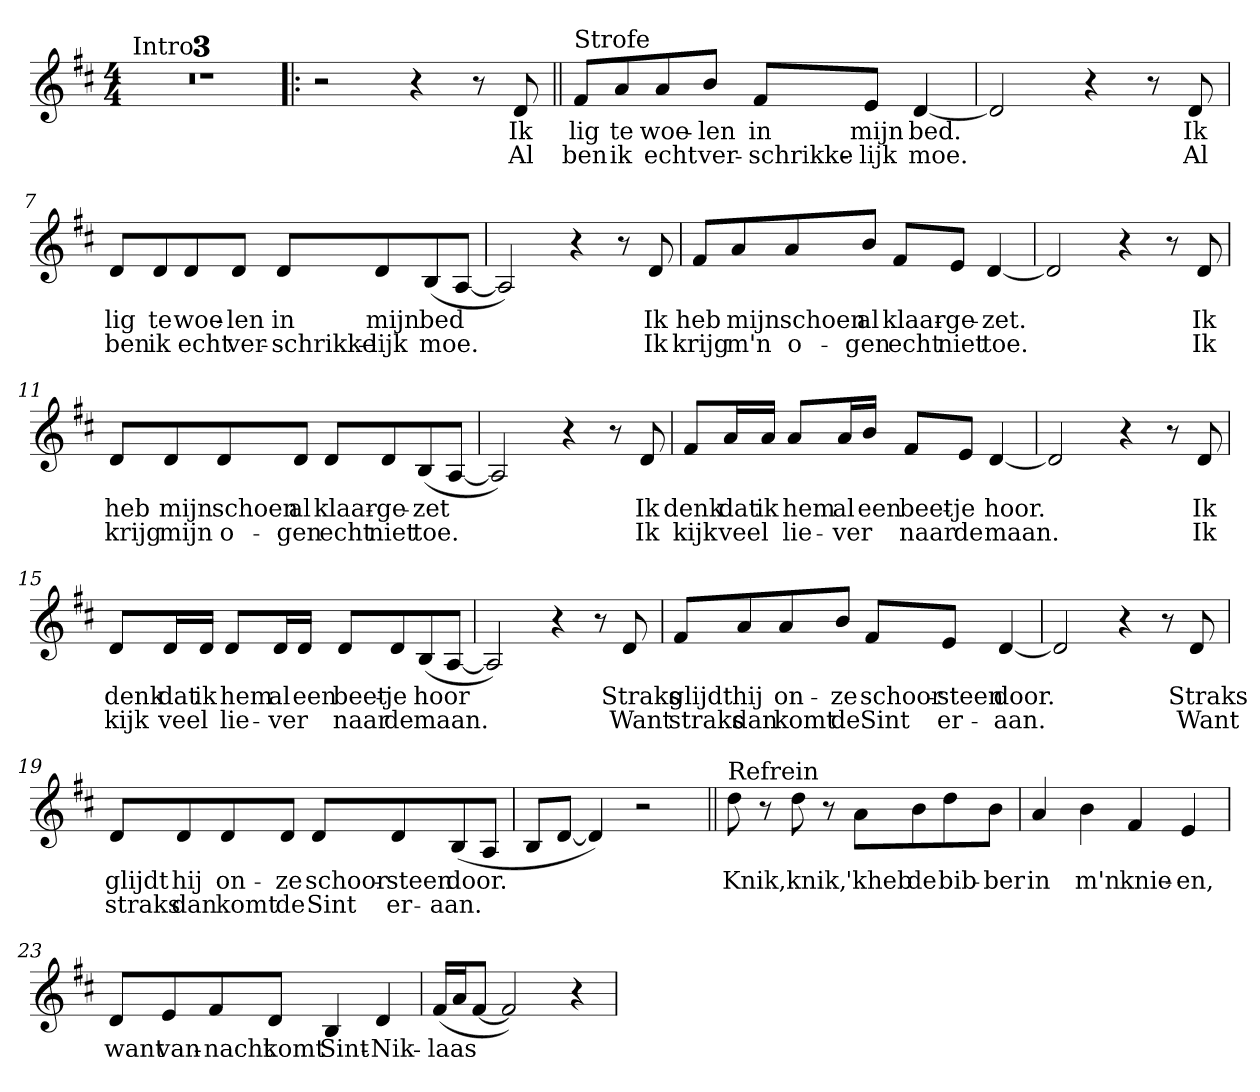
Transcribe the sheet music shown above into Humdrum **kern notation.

**kern	**text	**text
*part1	*part1	*part1
*staff1	*staff1	*staff1
*clefG2	*	*
*k[f#c#]	*	*
*D:	*	*
*M4/4	*	*
=1	=1	=1
!LO:TX:a:t=Intro	!	!
1r	.	.
=2	=2	=2
1r	.	.
=3	=3	=3
1r	.	.
=4!|:	=4!|:	=4!|:
2r	.	.
4r	.	.
8r	.	.
!	!LO:LY:b	!LO:LY:b
8d	Ik	Al
!!LO:LB:g=z
=5||	=5||	=5||
!LO:TX:a:t=Strofe	!	!
!	!LO:LY:b	!LO:LY:b
8f#L	lig	ben
!	!LO:LY:b	!LO:LY:b
8a	te	ik
!	!LO:LY:b	!LO:LY:b
8a	woe-	echt
!	!LO:LY:b	!LO:LY:b
8bJ	-len	ver-
!	!LO:LY:b	!LO:LY:b
8f#L	in	-schrikke-
!	!LO:LY:b	!LO:LY:b
8eJ	mijn	-lijk
!	!LO:LY:b	!LO:LY:b
[4d	bed.	moe.
=6	=6	=6
2d]	.	.
4r	.	.
8r	.	.
!	!LO:LY:b	!LO:LY:b
8d	Ik	Al
=7	=7	=7
!	!LO:LY:b	!LO:LY:b
8dL	lig	ben
!	!LO:LY:b	!LO:LY:b
8d	te	ik
!	!LO:LY:b	!LO:LY:b
8d	woe-	echt
!	!LO:LY:b	!LO:LY:b
8dJ	-len	ver-
!	!LO:LY:b	!LO:LY:b
8dL	in	-schrikke-
!	!LO:LY:b	!LO:LY:b
8d	mijn	-lijk
!	!LO:LY:b	!LO:LY:b
(8B	bed	moe.
[8AJ	.	.
=8	=8	=8
2A])	.	.
4r	.	.
8r	.	.
!	!LO:LY:b	!LO:LY:b
8d	Ik	Ik
!!LO:LB:g=z
=9	=9	=9
!	!LO:LY:b	!LO:LY:b
8f#L	heb	krijg
!	!LO:LY:b	!LO:LY:b
8a	mijn	m'n
!	!LO:LY:b	!LO:LY:b
8a	schoen	o-
!	!LO:LY:b	!LO:LY:b
8bJ	al	-gen
!	!LO:LY:b	!LO:LY:b
8f#L	klaar-	echt
!	!LO:LY:b	!LO:LY:b
8eJ	-ge-	niet
!	!LO:LY:b	!LO:LY:b
[4d	-zet.	toe.
=10	=10	=10
2d]	.	.
4r	.	.
8r	.	.
!	!LO:LY:b	!LO:LY:b
8d	Ik	Ik
=11	=11	=11
!	!LO:LY:b	!LO:LY:b
8dL	heb	krijg
!	!LO:LY:b	!LO:LY:b
8d	mijn	mijn
!	!LO:LY:b	!LO:LY:b
8d	schoen	o-
!	!LO:LY:b	!LO:LY:b
8dJ	al	-gen
!	!LO:LY:b	!LO:LY:b
8dL	klaar-	echt
!	!LO:LY:b	!LO:LY:b
8d	-ge-	niet
!	!LO:LY:b	!LO:LY:b
(8B	-zet	toe.
[8AJ	.	.
=12	=12	=12
2A])	.	.
4r	.	.
8r	.	.
!	!LO:LY:b	!LO:LY:b
8d	Ik	Ik
!!LO:LB:g=z
=13	=13	=13
!	!LO:LY:b	!LO:LY:b
8f#L	denk	kijk
!	!LO:LY:b	!LO:LY:b
16aL	dat	veel
!	!LO:LY:b	!
16aJJ	ik	.
!	!LO:LY:b	!LO:LY:b
8aL	hem	lie-
!	!LO:LY:b	!LO:LY:b
16aL	al	-ver
!	!LO:LY:b	!
16bJJ	een	.
!	!LO:LY:b	!LO:LY:b
8f#L	beet-	naar
!	!LO:LY:b	!LO:LY:b
8eJ	-je	de
!	!LO:LY:b	!LO:LY:b
[4d	hoor.	maan.
=14	=14	=14
2d]	.	.
4r	.	.
8r	.	.
!	!LO:LY:b	!LO:LY:b
8d	Ik	Ik
=15	=15	=15
!	!LO:LY:b	!LO:LY:b
8dL	denk	kijk
!	!LO:LY:b	!LO:LY:b
16dL	dat	veel
!	!LO:LY:b	!
16dJJ	ik	.
!	!LO:LY:b	!LO:LY:b
8dL	hem	lie-
!	!LO:LY:b	!LO:LY:b
16dL	al	-ver
!	!LO:LY:b	!
16dJJ	een	.
!	!LO:LY:b	!LO:LY:b
8dL	beet-	naar
!	!LO:LY:b	!LO:LY:b
8d	-je	de
!	!LO:LY:b	!LO:LY:b
(8B	hoor	maan.
[8AJ	.	.
=16	=16	=16
2A])	.	.
4r	.	.
8r	.	.
!	!LO:LY:b	!LO:LY:b
8d	Straks	Want
!!LO:LB:g=z
=17	=17	=17
!	!LO:LY:b	!LO:LY:b
8f#L	glijdt	straks
!	!LO:LY:b	!LO:LY:b
8a	hij	dan
!	!LO:LY:b	!LO:LY:b
8a	on-	komt
!	!LO:LY:b	!LO:LY:b
8bJ	-ze	de
!	!LO:LY:b	!LO:LY:b
8f#L	schoor-	Sint
!	!LO:LY:b	!LO:LY:b
8eJ	-steen	er-
!	!LO:LY:b	!LO:LY:b
[4d	door.	-aan.
=18	=18	=18
2d]	.	.
4r	.	.
8r	.	.
!	!LO:LY:b	!LO:LY:b
8d	Straks	Want
=19	=19	=19
!	!LO:LY:b	!LO:LY:b
8dL	glijdt	straks
!	!LO:LY:b	!LO:LY:b
8d	hij	dan
!	!LO:LY:b	!LO:LY:b
8d	on-	komt
!	!LO:LY:b	!LO:LY:b
8dJ	-ze	de
!	!LO:LY:b	!LO:LY:b
8dL	schoor-	Sint
!	!LO:LY:b	!LO:LY:b
8d	-steen	er-
!	!LO:LY:b	!LO:LY:b
(8B	door.	-aan.
8AJ	.	.
=20	=20	=20
8BL	.	.
[8dJ	.	.
4d])	.	.
2r	.	.
!!LO:LB:g=z
=21||	=21||	=21||
!LO:TX:a:t=Refrein	!	!
!	!LO:LY:b	!
8dd	Knik,	.
8r	.	.
!	!LO:LY:b	!
8dd	knik,	.
8r	.	.
!	!LO:LY:b	!
8aL	'kheb	.
!	!LO:LY:b	!
8b	de	.
!	!LO:LY:b	!
8dd	bib-	.
!	!LO:LY:b	!
8bJ	-ber	.
=22	=22	=22
!	!LO:LY:b	!
4a	in	.
!	!LO:LY:b	!
4b	m'n	.
!	!LO:LY:b	!
4f#	knie-	.
!	!LO:LY:b	!
4e	-en,	.
=23	=23	=23
!	!LO:LY:b	!
8dL	want	.
!	!LO:LY:b	!
8e	van-	.
!	!LO:LY:b	!
8f#	-nacht	.
!	!LO:LY:b	!
8dJ	komt	.
!	!LO:LY:b	!
4B	Sint-	.
!	!LO:LY:b	!
4d	-Nik-	.
=24	=24	=24
!	!LO:LY:b	!
(16f#LL	-laas	.
16aJ	.	.
[8f#J	.	.
2f#])	.	.
4r	.	.
=	=	=
*-	*-	*-
